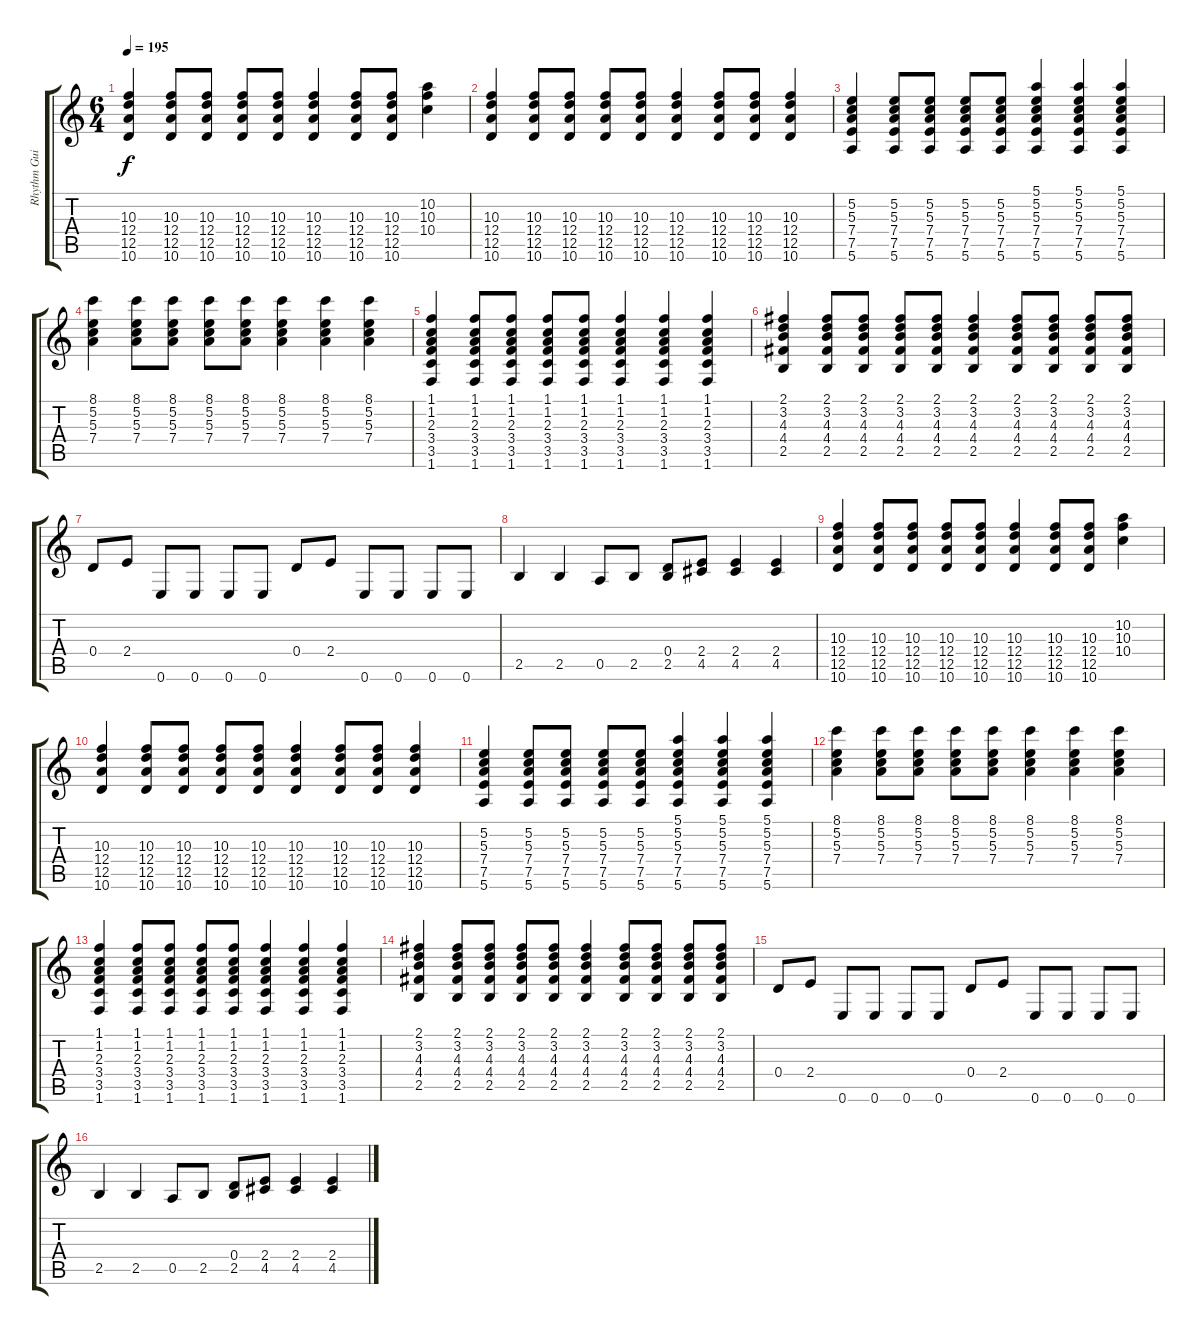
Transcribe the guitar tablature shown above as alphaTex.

\track ("Rhythm Guitar" "Rhythm Gui") {instrument distortionguitar}
\staff {score tabs}
\tuning (E4 B3 G3 D3 A2 E2) {hide}
\ts (6 4)
\tempo 195
\clef g2
\ks c
(10.3 12.4 12.5 10.6).4{dy f} (10.3 12.4 12.5 10.6).8 (10.3 12.4 12.5 10.6).8 (10.3 12.4 12.5 10.6).8 (10.3 12.4 12.5 10.6).8 (10.3 12.4 12.5 10.6).4 (10.3 12.4 12.5 10.6).8 (10.3 12.4 12.5 10.6).8 (10.2 10.3 10.4).4 |
(10.3 12.4 12.5 10.6).4 (10.3 12.4 12.5 10.6).8 (10.3 12.4 12.5 10.6).8 (10.3 12.4 12.5 10.6).8 (10.3 12.4 12.5 10.6).8 (10.3 12.4 12.5 10.6).4 (10.3 12.4 12.5 10.6).8 (10.3 12.4 12.5 10.6).8 (10.3 12.4 12.5 10.6).4 |
(5.2 5.3 7.4 7.5 5.6).4 (5.2 5.3 7.4 7.5 5.6).8 (5.2 5.3 7.4 7.5 5.6).8 (5.2 5.3 7.4 7.5 5.6).8 (5.2 5.3 7.4 7.5 5.6).8 (5.1 5.2 5.3 7.4 7.5 5.6).4 (5.1 5.2 5.3 7.4 7.5 5.6).4 (5.1 5.2 5.3 7.4 7.5 5.6).4 |
(8.1 5.2 5.3 7.4).4 (8.1 5.2 5.3 7.4).8 (8.1 5.2 5.3 7.4).8 (8.1 5.2 5.3 7.4).8 (8.1 5.2 5.3 7.4).8 (8.1 5.2 5.3 7.4).4 (8.1 5.2 5.3 7.4).4 (8.1 5.2 5.3 7.4).4 |
(1.1 1.2 2.3 3.4 3.5 1.6).4 (1.1 1.2 2.3 3.4 3.5 1.6).8 (1.1 1.2 2.3 3.4 3.5 1.6).8 (1.1 1.2 2.3 3.4 3.5 1.6).8 (1.1 1.2 2.3 3.4 3.5 1.6).8 (1.1 1.2 2.3 3.4 3.5 1.6).4 (1.1 1.2 2.3 3.4 3.5 1.6).4 (1.1 1.2 2.3 3.4 3.5 1.6).4 |
(2.1 3.2 4.3 4.4 2.5).4 (2.1 3.2 4.3 4.4 2.5).8 (2.1 3.2 4.3 4.4 2.5).8 (2.1 3.2 4.3 4.4 2.5).8 (2.1 3.2 4.3 4.4 2.5).8 (2.1 3.2 4.3 4.4 2.5).4 (2.1 3.2 4.3 4.4 2.5).8 (2.1 3.2 4.3 4.4 2.5).8 (2.1 3.2 4.3 4.4 2.5).8 (2.1 3.2 4.3 4.4 2.5).8 |
0.4.8 2.4.8 0.6.8 0.6.8 0.6.8 0.6.8 0.4.8 2.4.8 0.6.8 0.6.8 0.6.8 0.6.8 |
2.5.4 2.5.4 0.5.8 2.5.8 (0.4 2.5).8 (2.4 4.5).8 (2.4 4.5).4 (2.4 4.5).4 |
(10.3 12.4 12.5 10.6).4 (10.3 12.4 12.5 10.6).8 (10.3 12.4 12.5 10.6).8 (10.3 12.4 12.5 10.6).8 (10.3 12.4 12.5 10.6).8 (10.3 12.4 12.5 10.6).4 (10.3 12.4 12.5 10.6).8 (10.3 12.4 12.5 10.6).8 (10.2 10.3 10.4).4 |
(10.3 12.4 12.5 10.6).4 (10.3 12.4 12.5 10.6).8 (10.3 12.4 12.5 10.6).8 (10.3 12.4 12.5 10.6).8 (10.3 12.4 12.5 10.6).8 (10.3 12.4 12.5 10.6).4 (10.3 12.4 12.5 10.6).8 (10.3 12.4 12.5 10.6).8 (10.3 12.4 12.5 10.6).4 |
(5.2 5.3 7.4 7.5 5.6).4 (5.2 5.3 7.4 7.5 5.6).8 (5.2 5.3 7.4 7.5 5.6).8 (5.2 5.3 7.4 7.5 5.6).8 (5.2 5.3 7.4 7.5 5.6).8 (5.1 5.2 5.3 7.4 7.5 5.6).4 (5.1 5.2 5.3 7.4 7.5 5.6).4 (5.1 5.2 5.3 7.4 7.5 5.6).4 |
(8.1 5.2 5.3 7.4).4 (8.1 5.2 5.3 7.4).8 (8.1 5.2 5.3 7.4).8 (8.1 5.2 5.3 7.4).8 (8.1 5.2 5.3 7.4).8 (8.1 5.2 5.3 7.4).4 (8.1 5.2 5.3 7.4).4 (8.1 5.2 5.3 7.4).4 |
(1.1 1.2 2.3 3.4 3.5 1.6).4 (1.1 1.2 2.3 3.4 3.5 1.6).8 (1.1 1.2 2.3 3.4 3.5 1.6).8 (1.1 1.2 2.3 3.4 3.5 1.6).8 (1.1 1.2 2.3 3.4 3.5 1.6).8 (1.1 1.2 2.3 3.4 3.5 1.6).4 (1.1 1.2 2.3 3.4 3.5 1.6).4 (1.1 1.2 2.3 3.4 3.5 1.6).4 |
(2.1 3.2 4.3 4.4 2.5).4 (2.1 3.2 4.3 4.4 2.5).8 (2.1 3.2 4.3 4.4 2.5).8 (2.1 3.2 4.3 4.4 2.5).8 (2.1 3.2 4.3 4.4 2.5).8 (2.1 3.2 4.3 4.4 2.5).4 (2.1 3.2 4.3 4.4 2.5).8 (2.1 3.2 4.3 4.4 2.5).8 (2.1 3.2 4.3 4.4 2.5).8 (2.1 3.2 4.3 4.4 2.5).8 |
0.4.8 2.4.8 0.6.8 0.6.8 0.6.8 0.6.8 0.4.8 2.4.8 0.6.8 0.6.8 0.6.8 0.6.8 |
2.5.4 2.5.4 0.5.8 2.5.8 (0.4 2.5).8 (2.4 4.5).8 (2.4 4.5).4 (2.4 4.5).4
